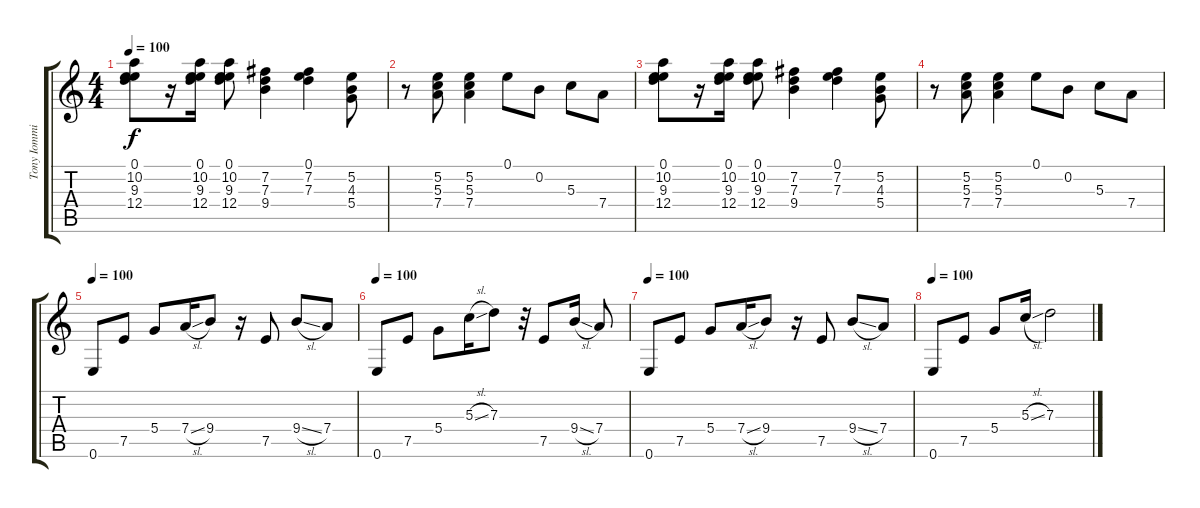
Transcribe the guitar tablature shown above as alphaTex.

\track ("Tony Iommi Rhythm Guitar" "Tony Iommi") {instrument electricguitarclean}
\staff {score tabs}
\tuning (E4 B3 G3 D3 A2 E2) {hide}
\ts (4 4)
\tempo 100
\clef g2
\ks c
(0.1 10.2 9.3 12.4).8{dy f} r.16 (0.1 10.2 9.3 12.4).16 (0.1 10.2 9.3 12.4).8 (7.2 7.3 9.4).4 (0.1 7.2 7.3).4 (5.2 4.3 5.4).8 |
r.8 (5.2 5.3 7.4).8 (5.2 5.3 7.4).4 0.1.8 0.2.8 5.3.8 7.4.8 |
(0.1 10.2 9.3 12.4).8 r.16 (0.1 10.2 9.3 12.4).16 (0.1 10.2 9.3 12.4).8 (7.2 7.3 9.4).4 (0.1 7.2 7.3).4 (5.2 4.3 5.4).8 |
r.8 (5.2 5.3 7.4).8 (5.2 5.3 7.4).4 0.1.8 0.2.8 5.3.8 7.4.8 |
\tempo 100
0.6.8 7.5.8 5.4.8 7.4{sl}.16 9.4.8 r.16 7.5.8 9.4{sl}.8 7.4.8 |
\tempo 100
0.6.8 7.5.8 5.4.8 5.3{sl}.16 7.3.8 r.32 7.5.8 9.4{sl}.16 7.4.8 |
\tempo 100
0.6.8 7.5.8 5.4.8 7.4{sl}.16 9.4.8 r.16 7.5.8 9.4{sl}.8 7.4.8 |
\tempo 100
0.6.8 7.5.8 5.4.8 5.3{sl}.16 7.3.2
